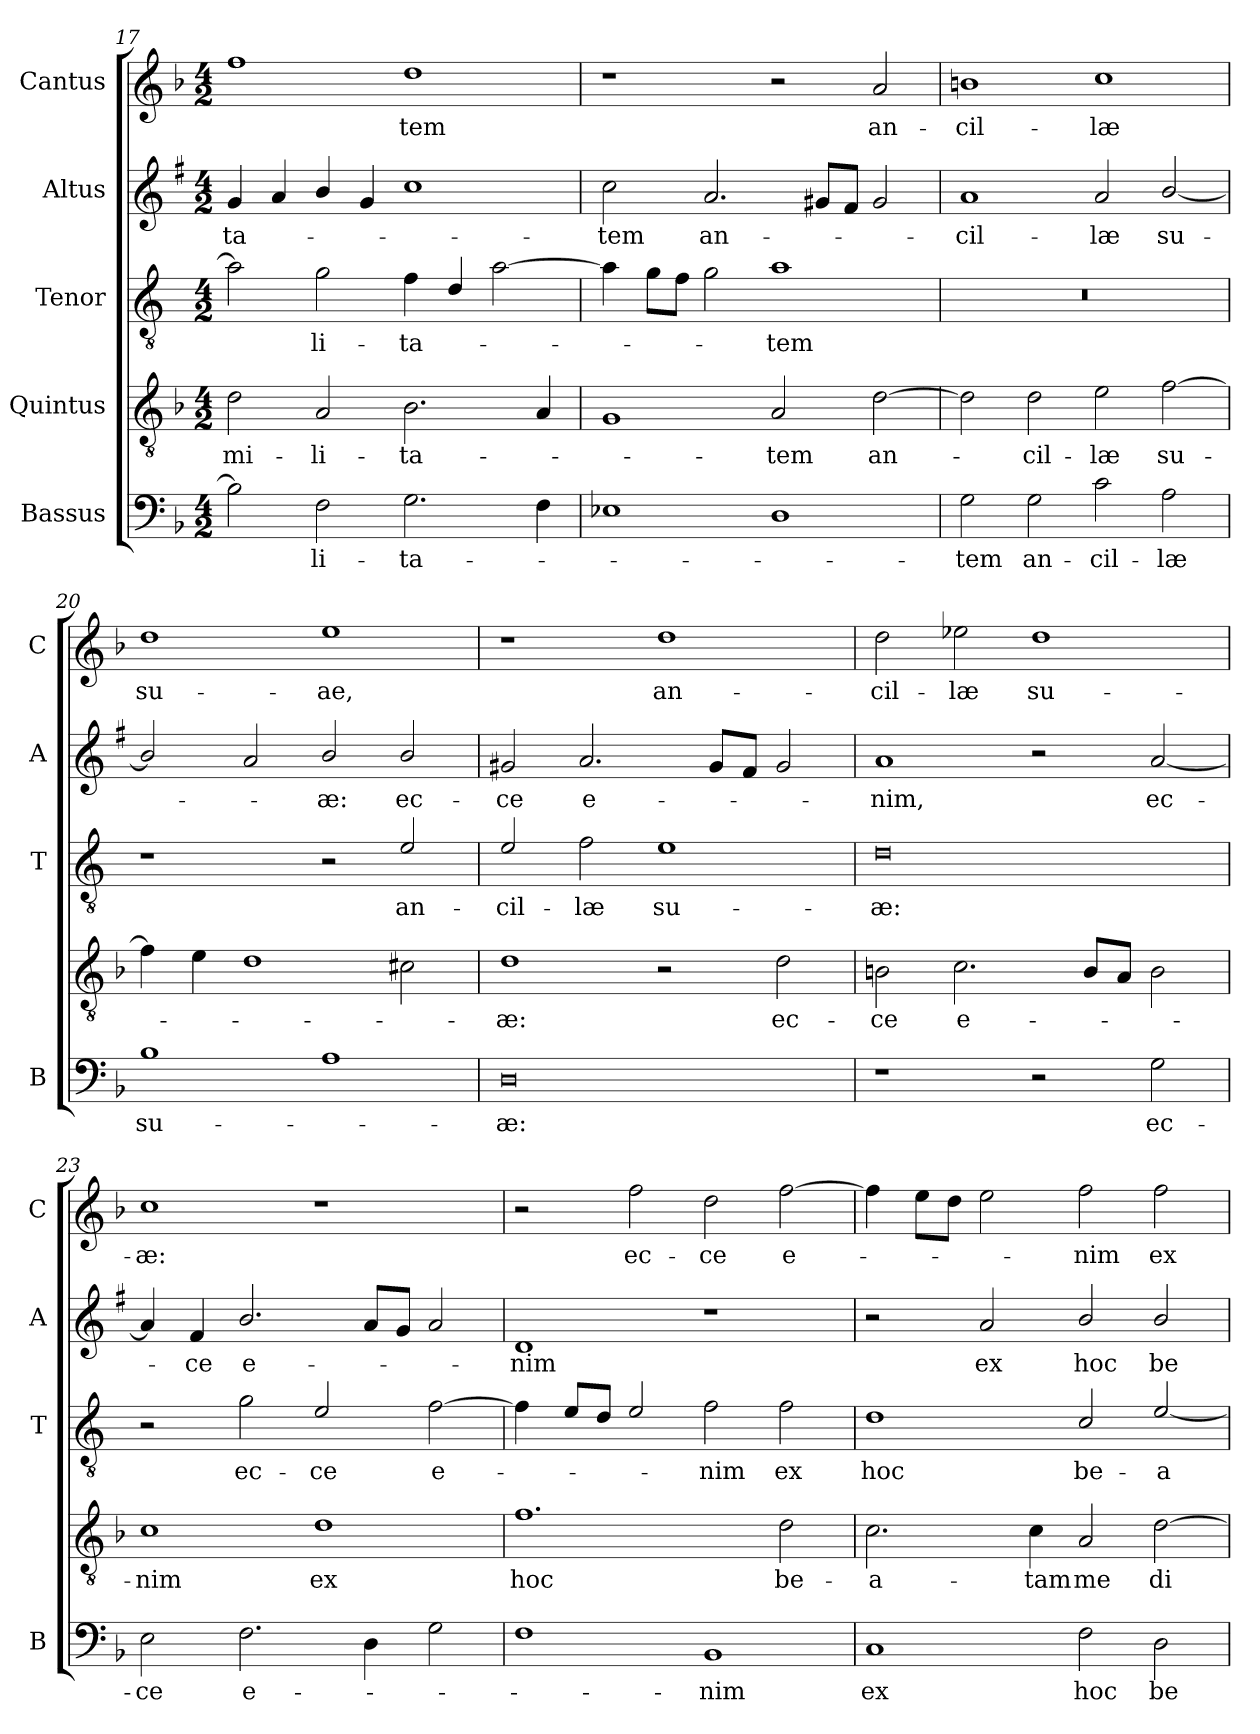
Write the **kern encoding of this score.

**kern	**text	**kern	**text	**kern	**text	**kern	**text	**kern	**text
*part5	*part5	*part4	*part4	*part3	*part3	*part2	*part2	*part1	*part1
*staff5	*staff5	*staff4	*staff4	*staff3	*staff3	*staff2	*staff2	*staff1	*staff1
*I"Bassus	*	*I"Quintus	*	*I"Tenor	*	*I"Altus	*	*I"Cantus	*
*I'B	*	*	*	*I'T	*	*I'A	*	*I'C	*
*clefF4	*	*clefGv2	*	*clefGv2	*	*clefG2	*	*clefG2	*
*	*	*	*	*ITrd4c7	*	*ITrd1c2	*	*	*
*k[b-]	*	*k[b-]	*	*k[b-]	*	*k[b-]	*	*k[b-]	*
*F:	*	*F:	*	*F:	*	*F:	*	*F:	*
*M4/2	*	*M4/2	*	*M4/2	*	*M4/2	*	*M4/2	*
=17	=17	=17	=17	=17	=17	=17	=17	=17	=17
!	!	!	!LO:LY:b	!	!	!	!LO:LY:b	!	!
2B-\]	.	2d\	-mi-	2d\]	.	4f/	-ta-	1ff	.
.	.	.	.	.	.	4g/	.	.	.
!	!LO:LY:b	!	!LO:LY:b	!	!LO:LY:b	!	!	!	!
2F\	-li-	2A/	-li-	2c\	-li-	4a/	.	.	.
.	.	.	.	.	.	4f/	.	.	.
!	!LO:LY:b	!	!LO:LY:b	!	!LO:LY:b	!	!	!	!LO:LY:b
2.G\	-ta-	2.B-\	-ta-	4B-\	-ta-	1b-	.	1dd	-tem
.	.	.	.	4G/	.	.	.	.	.
.	.	.	.	[2d\	.	.	.	.	.
4F\	.	4A/	.	.	.	.	.	.	.
=18	=18	=18	=18	=18	=18	=18	=18	=18	=18
!	!	!	!	!	!	!	!LO:LY:b	!	!
1E-X	.	1G	.	4d\]	.	2b-\	-tem	1r	.
.	.	.	.	8c\L	.	.	.	.	.
.	.	.	.	8B-\J	.	.	.	.	.
!	!	!	!	!	!	!	!LO:LY:b	!	!
.	.	.	.	2c\	.	2.g/	an-	.	.
!	!	!	!LO:LY:b	!	!LO:LY:b	!	!	!	!
1D	.	2A/	-tem	1d	-tem	.	.	2r	.
.	.	.	.	.	.	8f#X/L	.	.	.
.	.	.	.	.	.	8e/J	.	.	.
!	!	!	!LO:LY:b	!	!	!	!	!	!LO:LY:b
.	.	[2d\	an-	.	.	2f#/	.	2a/	an-
!!LO:PB:g=z
=19	=19	=19	=19	=19	=19	=19	=19	=19	=19
!	!LO:LY:b	!	!	!	!	!	!LO:LY:b	!	!LO:LY:b
2G\	-tem	2d\]	.	0r	.	1g	-cil-	1bn	-cil-
!	!LO:LY:b	!	!LO:LY:b	!	!	!	!	!	!
2G\	an-	2d\	-cil-	.	.	.	.	.	.
!	!LO:LY:b	!	!LO:LY:b	!	!	!	!LO:LY:b	!	!LO:LY:b
2c\	-cil-	2e\	-læ	.	.	2g/	-læ	1cc	-læ
!	!LO:LY:b	!	!LO:LY:b	!	!	!	!LO:LY:b	!	!
2A\	-læ	[2f\	su-	.	.	[2a/	su-	.	.
=20	=20	=20	=20	=20	=20	=20	=20	=20	=20
!	!LO:LY:b	!	!	!	!	!	!	!	!LO:LY:b
1B-	su-	4f\]	.	1r	.	2a/]	.	1dd	su-
.	.	4e\	.	.	.	.	.	.	.
.	.	1d	.	.	.	2g/	.	.	.
!	!	!	!	!	!	!	!LO:LY:b	!	!LO:LY:b
1A	.	.	.	2r	.	2a/	-æ:	1ee	-ae,
!	!	!	!	!	!LO:LY:b	!	!LO:LY:b	!	!
.	.	2c#X\	.	2A/	an-	2a/	ec-	.	.
=21	=21	=21	=21	=21	=21	=21	=21	=21	=21
!	!LO:LY:b	!	!LO:LY:b	!	!LO:LY:b	!	!LO:LY:b	!	!
0D	-æ:	1d	-æ:	2A/	-cil-	2f#X/	-ce	1r	.
!	!	!	!	!	!LO:LY:b	!	!LO:LY:b	!	!
.	.	.	.	2B-\	-læ	2.g/	e-	.	.
!	!	!	!	!	!LO:LY:b	!	!	!	!LO:LY:b
.	.	2r	.	1A	su-	.	.	1dd	an-
.	.	.	.	.	.	8f#/L	.	.	.
.	.	.	.	.	.	8e/J	.	.	.
!	!	!	!LO:LY:b	!	!	!	!	!	!
.	.	2d\	ec-	.	.	2f#/	.	.	.
=22	=22	=22	=22	=22	=22	=22	=22	=22	=22
!	!	!	!LO:LY:b	!	!LO:LY:b	!	!LO:LY:b	!	!LO:LY:b
1r	.	2Bn\	-ce	0G	-æ:	1g	-nim,	2dd\	-cil-
!	!	!	!LO:LY:b	!	!	!	!	!	!LO:LY:b
.	.	2.c\	e-	.	.	.	.	2ee-X\	-læ
!	!	!	!	!	!	!	!	!	!LO:LY:b
2r	.	.	.	.	.	2r	.	1dd	su-
.	.	8B/L	.	.	.	.	.	.	.
.	.	8A/J	.	.	.	.	.	.	.
!	!LO:LY:b	!	!	!	!	!	!LO:LY:b	!	!
2G\	ec-	2B\	.	.	.	[2g/	ec-	.	.
=23	=23	=23	=23	=23	=23	=23	=23	=23	=23
!	!LO:LY:b	!	!LO:LY:b	!	!	!	!	!	!LO:LY:b
2E\	-ce	1c	-nim	2r	.	4g/]	.	1cc	-æ:
!	!	!	!	!	!	!	!LO:LY:b	!	!
.	.	.	.	.	.	4e/	-ce	.	.
!	!LO:LY:b	!	!	!	!LO:LY:b	!	!LO:LY:b	!	!
2.F\	e-	.	.	2c\	ec-	2.a/	e-	.	.
!	!	!	!LO:LY:b	!	!LO:LY:b	!	!	!	!
.	.	1d	ex	2A/	-ce	.	.	1r	.
4D\	.	.	.	.	.	8g/L	.	.	.
.	.	.	.	.	.	8f/J	.	.	.
!	!	!	!	!	!LO:LY:b	!	!	!	!
2G\	.	.	.	[2B-\	e-	2g/	.	.	.
=24	=24	=24	=24	=24	=24	=24	=24	=24	=24
!	!	!	!LO:LY:b	!	!	!	!LO:LY:b	!	!
1F	.	1.f	hoc	4B-\]	.	1c	-nim	2r	.
.	.	.	.	8A/L	.	.	.	.	.
.	.	.	.	8G/J	.	.	.	.	.
!	!	!	!	!	!	!	!	!	!LO:LY:b
.	.	.	.	2A/	.	.	.	2ff\	ec-
!	!LO:LY:b	!	!	!	!LO:LY:b	!	!	!	!LO:LY:b
1BB-	-nim	.	.	2B-\	-nim	1r	.	2dd\	-ce
!	!	!	!LO:LY:b	!	!LO:LY:b	!	!	!	!LO:LY:b
.	.	2d\	be-	2B-\	ex	.	.	[2ff\	e-
!!LO:LB:g=z
=25	=25	=25	=25	=25	=25	=25	=25	=25	=25
!	!LO:LY:b	!	!LO:LY:b	!	!LO:LY:b	!	!	!	!
1C	ex	2.c\	-a-	1G	hoc	2r	.	4ff\]	.
.	.	.	.	.	.	.	.	8ee\L	.
.	.	.	.	.	.	.	.	8dd\J	.
!	!	!	!	!	!	!	!LO:LY:b	!	!
.	.	.	.	.	.	2g/	ex	2ee\	.
!	!	!	!LO:LY:b	!	!	!	!	!	!
.	.	4c\	-tam	.	.	.	.	.	.
!	!LO:LY:b	!	!LO:LY:b	!	!LO:LY:b	!	!LO:LY:b	!	!LO:LY:b
2F\	hoc	2A/	me	2F/	be-	2a/	hoc	2ff\	-nim
!	!LO:LY:b	!	!LO:LY:b	!	!LO:LY:b	!	!LO:LY:b	!	!LO:LY:b
2D\	be-	[2d\	di-	[2A/	-a-	2a/	be-	2ff\	ex
=	=	=	=	=	=	=	=	=	=
*-	*-	*-	*-	*-	*-	*-	*-	*-	*-
